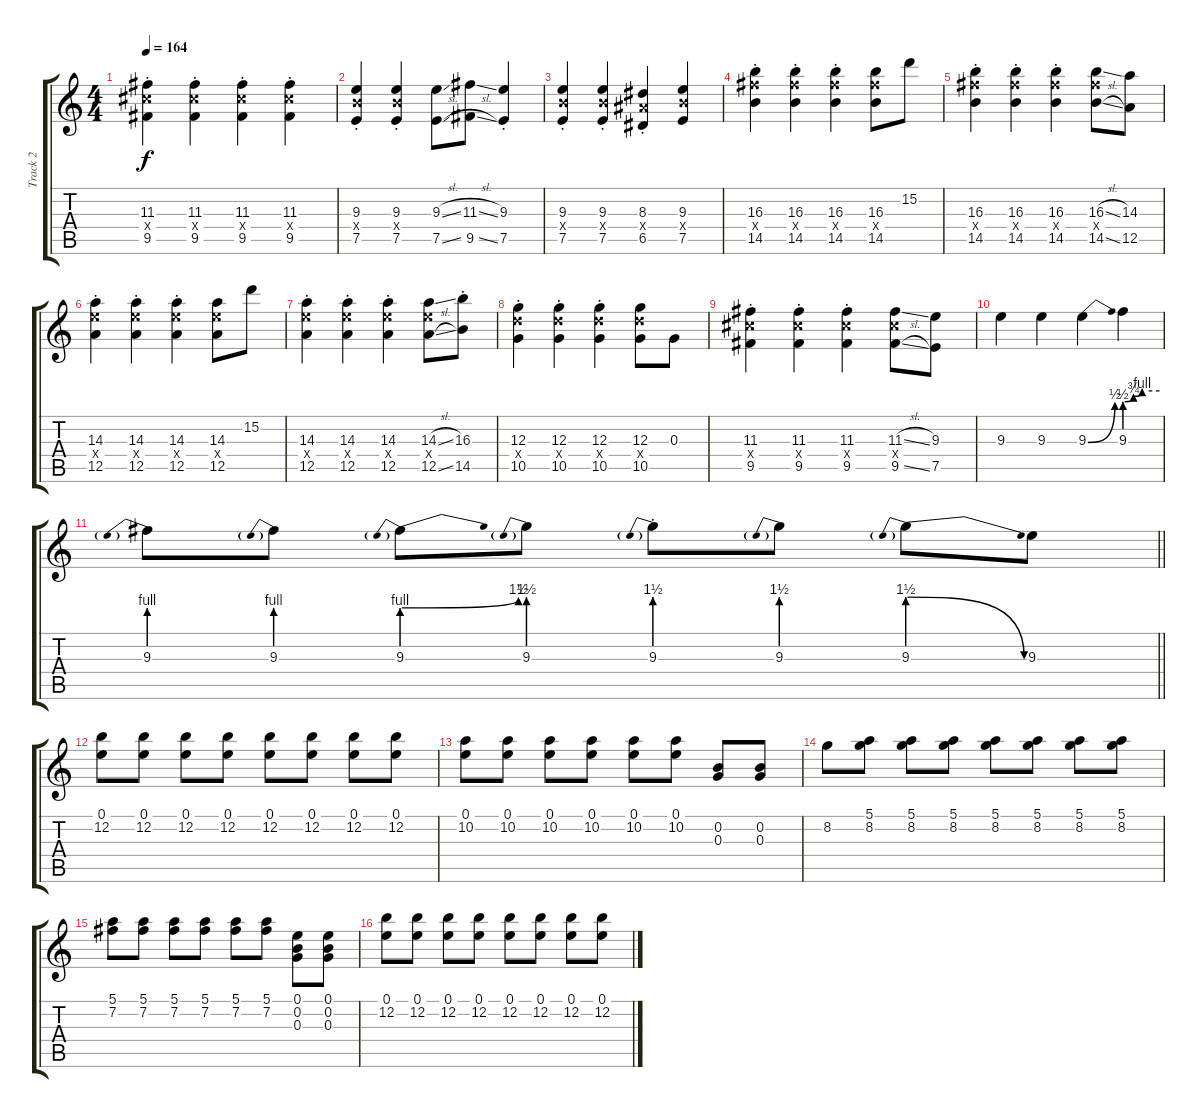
\track ("Track 2" "Track 2") {instrument electricguitarclean}
\staff {score tabs}
\tuning (E4 B3 G3 D3 A2 E2) {hide}
\ts (4 4)
\tempo 164
\clef g2
\ks c
(11.3{st} 11.4{x} 9.5{st}).4{dy f} (11.3{st} 11.4{x} 9.5{st}).4 (11.3{st} 11.4{x} 9.5{st}).4 (11.3{st} 11.4{x} 9.5{st}).4 |
(9.3{st} 9.4{x} 7.5{st}).4 (9.3{st} 9.4{x} 7.5{st}).4 (9.3{sl} 7.5{sl}).8 (11.3{sl} 9.5{sl}).8 (9.3{st} 7.5{st}).4 |
(9.3{st} 9.4{x} 7.5{st}).4 (9.3{st} 9.4{x} 7.5{st}).4 (8.3{st} 8.4{x} 6.5{st}).4 (9.3 9.4{x} 7.5).4 |
(16.3{st} 16.4{x} 14.5{st}).4 (16.3{st} 16.4{x} 14.5{st}).4 (16.3{st} 16.4{x} 14.5{st}).4 (16.3 16.4{x} 14.5).8 15.2.8 |
(16.3{st} 16.4{x} 14.5{st}).4 (16.3{st} 16.4{x} 14.5{st}).4 (16.3{st} 16.4{x} 14.5{st}).4 (16.3{sl} 16.4{x} 14.5{sl}).8 (14.3 12.5).8 |
(14.3{st} 14.4{x} 12.5{st}).4 (14.3{st} 14.4{x} 12.5{st}).4 (14.3{st} 14.4{x} 12.5{st}).4 (14.3 14.4{x} 12.5).8 15.2.8 |
(14.3{st} 14.4{x} 12.5{st}).4 (14.3{st} 14.4{x} 12.5{st}).4 (14.3{st} 14.4{x} 12.5{st}).4 (14.3{sl} 14.4{x} 12.5{sl}).8 (16.3{st} 14.5{st}).8 |
(12.3{st} 12.4{x} 10.5{st}).4 (12.3{st} 12.4{x} 10.5{st}).4 (12.3{st} 12.4{x} 10.5{st}).4 (12.3 12.4{x} 10.5).8 0.3.8 |
(11.3{st} 11.4{x} 9.5{st}).4 (11.3{st} 11.4{x} 9.5{st}).4 (11.3{st} 11.4{x} 9.5{st}).4 (11.3{sl} 11.4{x} 9.5{sl}).8 (9.3 7.5).8 |
9.3.4 9.3.4 9.3{be (bend 0 0 60 2)}.4 9.3{be (custom 0 2 15 3 30 4 60 4)}.4 |
\barLineRight lightlight
9.3{be (prebend 0 4 60 4)}.8 9.3{be (prebend 0 4 60 4)}.8 9.3{be (prebendbend 0 4 60 6)}.8 9.3{be (prebend 0 6 60 6)}.8 9.3{be (prebend 0 6 60 6) st}.8 9.3{be (prebend 0 6 60 6)}.8 9.3{be (prebendrelease 0 6 60 0)}.8 9.3.8 |
\section ("" "")
(0.1 12.2).8 (0.1 12.2).8 (0.1 12.2).8 (0.1 12.2).8 (0.1 12.2).8 (0.1 12.2).8 (0.1 12.2).8 (0.1 12.2).8 |
(0.1 10.2).8 (0.1 10.2).8 (0.1 10.2).8 (0.1 10.2).8 (0.1 10.2).8 (0.1 10.2).8 (0.2 0.3).8 (0.2 0.3).8 |
8.2.8 (5.1 8.2).8 (5.1 8.2).8 (5.1 8.2).8 (5.1 8.2).8 (5.1 8.2).8 (5.1 8.2).8 (5.1 8.2).8 |
(5.1 7.2).8 (5.1 7.2).8 (5.1 7.2).8 (5.1 7.2).8 (5.1 7.2).8 (5.1 7.2).8 (0.1 0.2 0.3).8 (0.1 0.2 0.3).8 |
(0.1 12.2).8 (0.1 12.2).8 (0.1 12.2).8 (0.1 12.2).8 (0.1 12.2).8 (0.1 12.2).8 (0.1 12.2).8 (0.1 12.2).8
